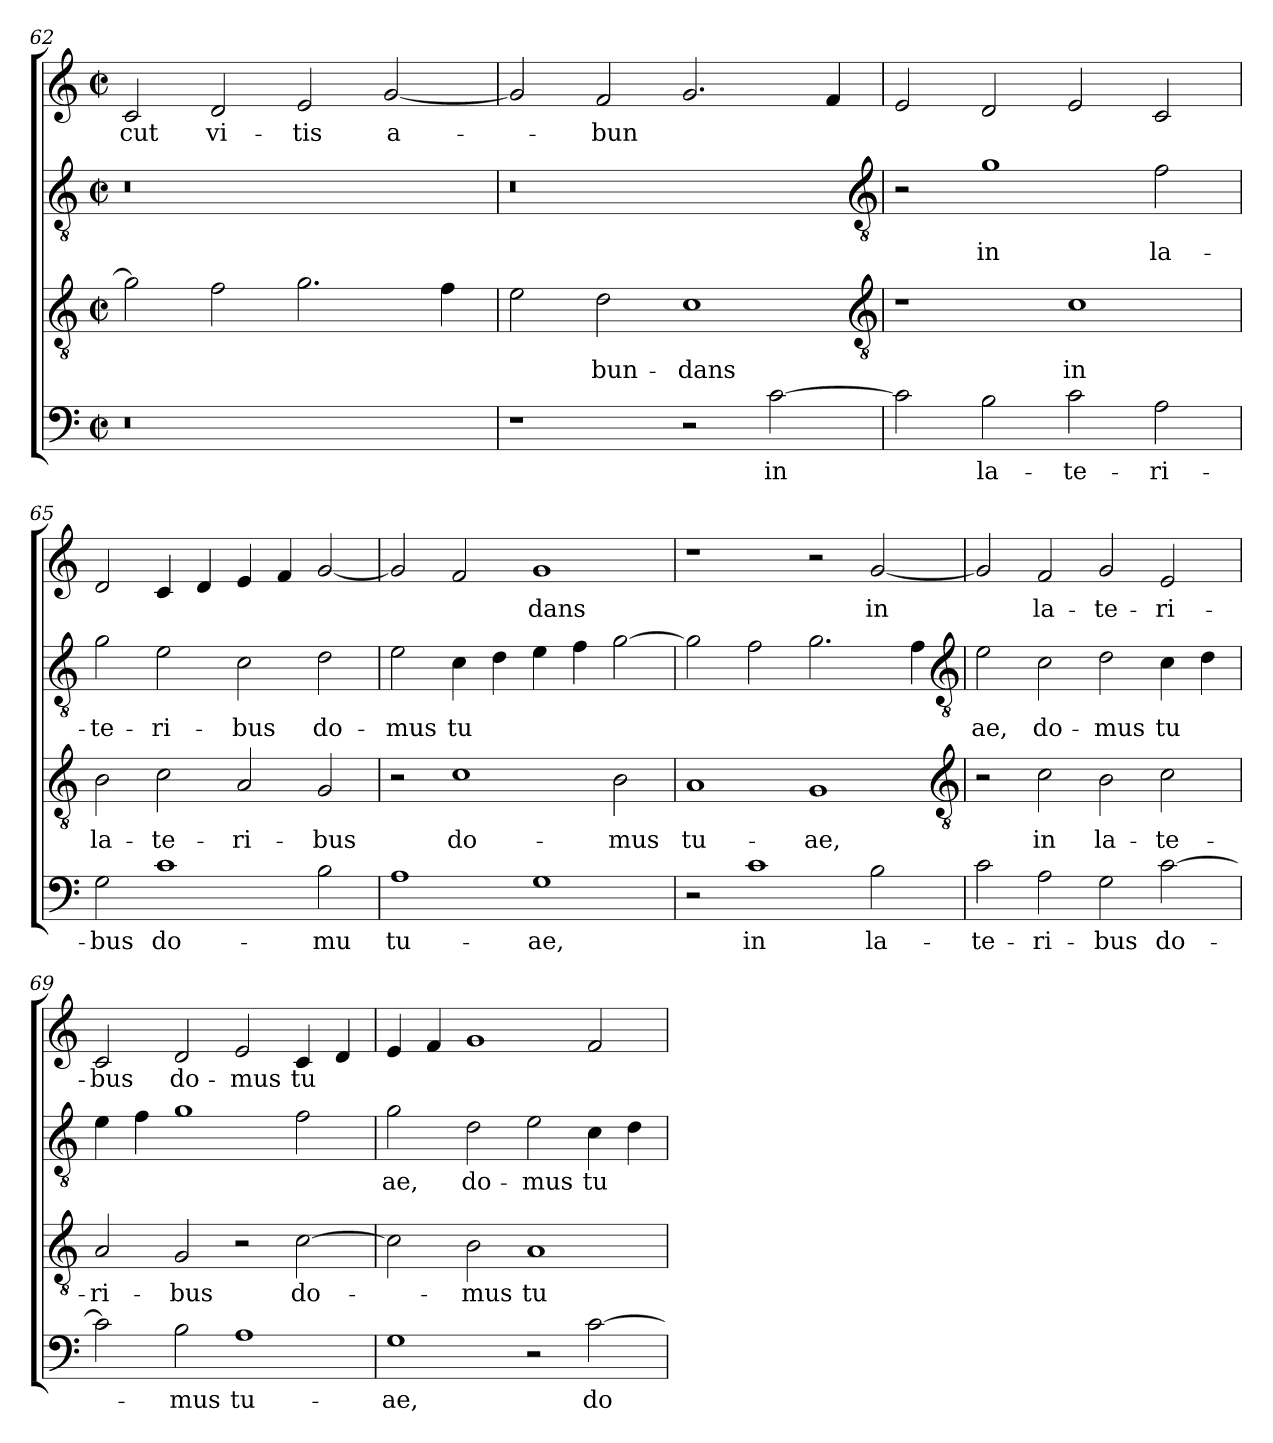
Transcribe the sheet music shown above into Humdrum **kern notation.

**kern	**text	**kern	**text	**kern	**text	**kern	**text
*part4	*part4	*part3	*part3	*part2	*part2	*part1	*part1
*staff4	*staff4	*staff3	*staff3	*staff2	*staff2	*staff1	*staff1
*clefF4	*	*clefGv2	*	*clefGv2	*	*clefG2	*
*M2/2	*	*M2/2	*	*M2/2	*	*M2/2	*
*met(c|)	*	*met(c|)	*	*met(c|)	*	*met(c|)	*
=62	=62	=62	=62	=62	=62	=62	=62
!	!	!	!	!	!	!	!LO:LY:b
0r	.	2g]	.	0r	.	2c	-cut
!	!	!	!	!	!	!	!LO:LY:b
.	.	2f	.	.	.	2d	vi-
!	!	!	!	!	!	!	!LO:LY:b
.	.	2.g	.	.	.	2e	-tis
!	!	!	!	!	!	!	!LO:LY:b
.	.	.	.	.	.	[2g	a-
.	.	4f	.	.	.	.	.
=63	=63	=63	=63	=63	=63	=63	=63
1r	.	2e	.	0r	.	2g]	.
!	!	!	!LO:LY:b	!	!	!	!LO:LY:b
.	.	2d	bun-	.	.	2f	-bun
!	!	!	!LO:LY:b	!	!	!	!
2r	.	1c	-dans	.	.	2.g	.
!	!LO:LY:b	!	!	!	!	!	!
[2c	in	.	.	.	.	.	.
.	.	.	.	.	.	4f	.
*	*	*clefGv2	*	*clefGv2	*	*	*
!!LO:LB:g=z
=64	=64	=64	=64	=64	=64	=64	=64
2c]	.	1r	.	2r	.	2e	.
!	!LO:LY:b	!	!	!	!LO:LY:b	!	!
2B	la-	.	.	1g	in	2d	.
!	!LO:LY:b	!	!LO:LY:b	!	!	!	!
2c	-te-	1c	in	.	.	2e	.
!	!LO:LY:b	!	!	!	!LO:LY:b	!	!
2A	-ri-	.	.	2f	la-	2c	.
=65	=65	=65	=65	=65	=65	=65	=65
!	!LO:LY:b	!	!LO:LY:b	!	!LO:LY:b	!	!
2G	-bus	2B	la-	2g	-te-	2d	.
!	!LO:LY:b	!	!LO:LY:b	!	!LO:LY:b	!	!
1c	do-	2c	-te-	2e	-ri-	4c	.
.	.	.	.	.	.	4d	.
!	!	!	!LO:LY:b	!	!LO:LY:b	!	!
.	.	2A	-ri-	2c	-bus	4e	.
.	.	.	.	.	.	4f	.
!	!LO:LY:b	!	!LO:LY:b	!	!LO:LY:b	!	!
2B	-mu	2G	-bus	2d	do-	[2g	.
=66	=66	=66	=66	=66	=66	=66	=66
!	!LO:LY:b	!	!	!	!LO:LY:b	!	!
1A	tu-	2r	.	2e	-mus	2g]	.
!	!	!	!LO:LY:b	!	!LO:LY:b	!	!
.	.	1c	do-	4c	tu	2f	.
.	.	.	.	4d	.	.	.
!	!LO:LY:b	!	!	!	!	!	!LO:LY:b
1G	-ae,	.	.	4e	.	1g	dans
.	.	.	.	4f	.	.	.
!	!	!	!LO:LY:b	!	!	!	!
.	.	2B	-mus	[2g	.	.	.
=67	=67	=67	=67	=67	=67	=67	=67
!	!	!	!LO:LY:b	!	!	!	!
2r	.	1A	tu-	2g]	.	1r	.
!	!LO:LY:b	!	!	!	!	!	!
1c	in	.	.	2f	.	.	.
!	!	!	!LO:LY:b	!	!	!	!
.	.	1G	-ae,	2.g	.	2r	.
!	!LO:LY:b	!	!	!	!	!	!LO:LY:b
2B	la-	.	.	.	.	[2g	in
.	.	.	.	4f	.	.	.
*	*	*clefGv2	*	*clefGv2	*	*	*
!!LO:PB:g=z
=68	=68	=68	=68	=68	=68	=68	=68
!	!LO:LY:b	!	!	!	!LO:LY:b	!	!
2c	-te-	2r	.	2e	ae,	2g]	.
!	!LO:LY:b	!	!LO:LY:b	!	!LO:LY:b	!	!LO:LY:b
2A	-ri-	2c	in	2c	do-	2f	la-
!	!LO:LY:b	!	!LO:LY:b	!	!LO:LY:b	!	!LO:LY:b
2G	-bus	2B	la-	2d	-mus	2g	-te-
!	!LO:LY:b	!	!LO:LY:b	!	!LO:LY:b	!	!LO:LY:b
[2c	do-	2c	-te-	4c	tu	2e	-ri-
.	.	.	.	4d	.	.	.
=69	=69	=69	=69	=69	=69	=69	=69
!	!	!	!LO:LY:b	!	!	!	!LO:LY:b
2c]	.	2A	-ri-	4e	.	2c	-bus
.	.	.	.	4f	.	.	.
!	!LO:LY:b	!	!LO:LY:b	!	!	!	!LO:LY:b
2B	-mus	2G	-bus	1g	.	2d	do-
!	!LO:LY:b	!	!	!	!	!	!LO:LY:b
1A	tu-	2r	.	.	.	2e	-mus
!	!	!	!LO:LY:b	!	!	!	!LO:LY:b
.	.	[2c	do-	2f	.	4c	tu
.	.	.	.	.	.	4d	.
=70	=70	=70	=70	=70	=70	=70	=70
!	!LO:LY:b	!	!	!	!LO:LY:b	!	!
1G	-ae,	2c]	.	2g	ae,	4e	.
.	.	.	.	.	.	4f	.
!	!	!	!LO:LY:b	!	!LO:LY:b	!	!
.	.	2B	-mus	2d	do-	1g	.
!	!	!	!LO:LY:b	!	!LO:LY:b	!	!
2r	.	1A	tu-	2e	-mus	.	.
!	!LO:LY:b	!	!	!	!LO:LY:b	!	!
[2c	do-	.	.	4c	tu	2f	.
.	.	.	.	4d	.	.	.
=	=	=	=	=	=	=	=
*-	*-	*-	*-	*-	*-	*-	*-
